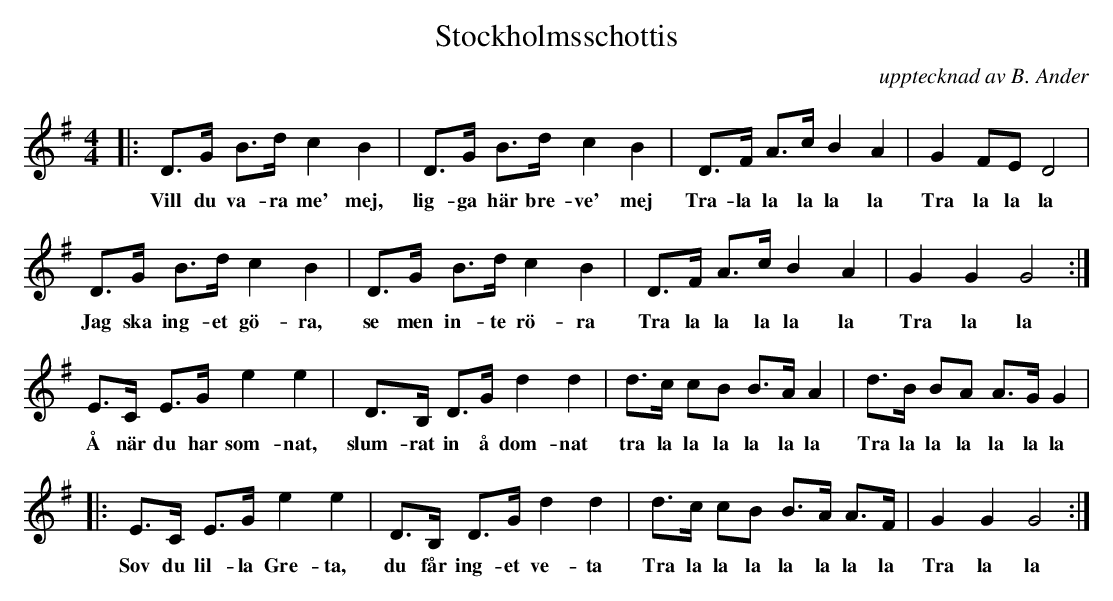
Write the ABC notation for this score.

X:1
T:Stockholmsschottis
C:upptecknad av B. Ander
Q:1/4=142
L:1/8
M:4/4
K:G
|: D>G B>d c2 B2 | D>G B>d c2 B2 | D>F A>c B2 A2 | G2 FE D4 |
w:Vill du va-ra me' mej, lig-ga här bre-ve' mej Tra-la la la la la Tra la la la
D>G B>d c2 B2 | D>G B>d c2 B2 | D>F A>c B2 A2 | G2 G2 G4 :|
w:Jag ska ing-et gö-ra, se men in-te rö-ra Tra la la la la la Tra la la la
E>C E>G e2 e2 | D>B, D>G d2 d2 | d>c cB B>A A2 | d>B BA A>G G2 |
w:Å när du har som-nat, slum-rat in å dom-nat tra la la la la la la Tra la la la la la la
|:E>C E>G e2 e2 | D>B, D>G d2 d2 | d>c cB B>A A>F | G2 G2 G4 :|
w:Sov du lil-la Gre-ta, du får ing-et ve-ta Tra la la la la la la la Tra la la
